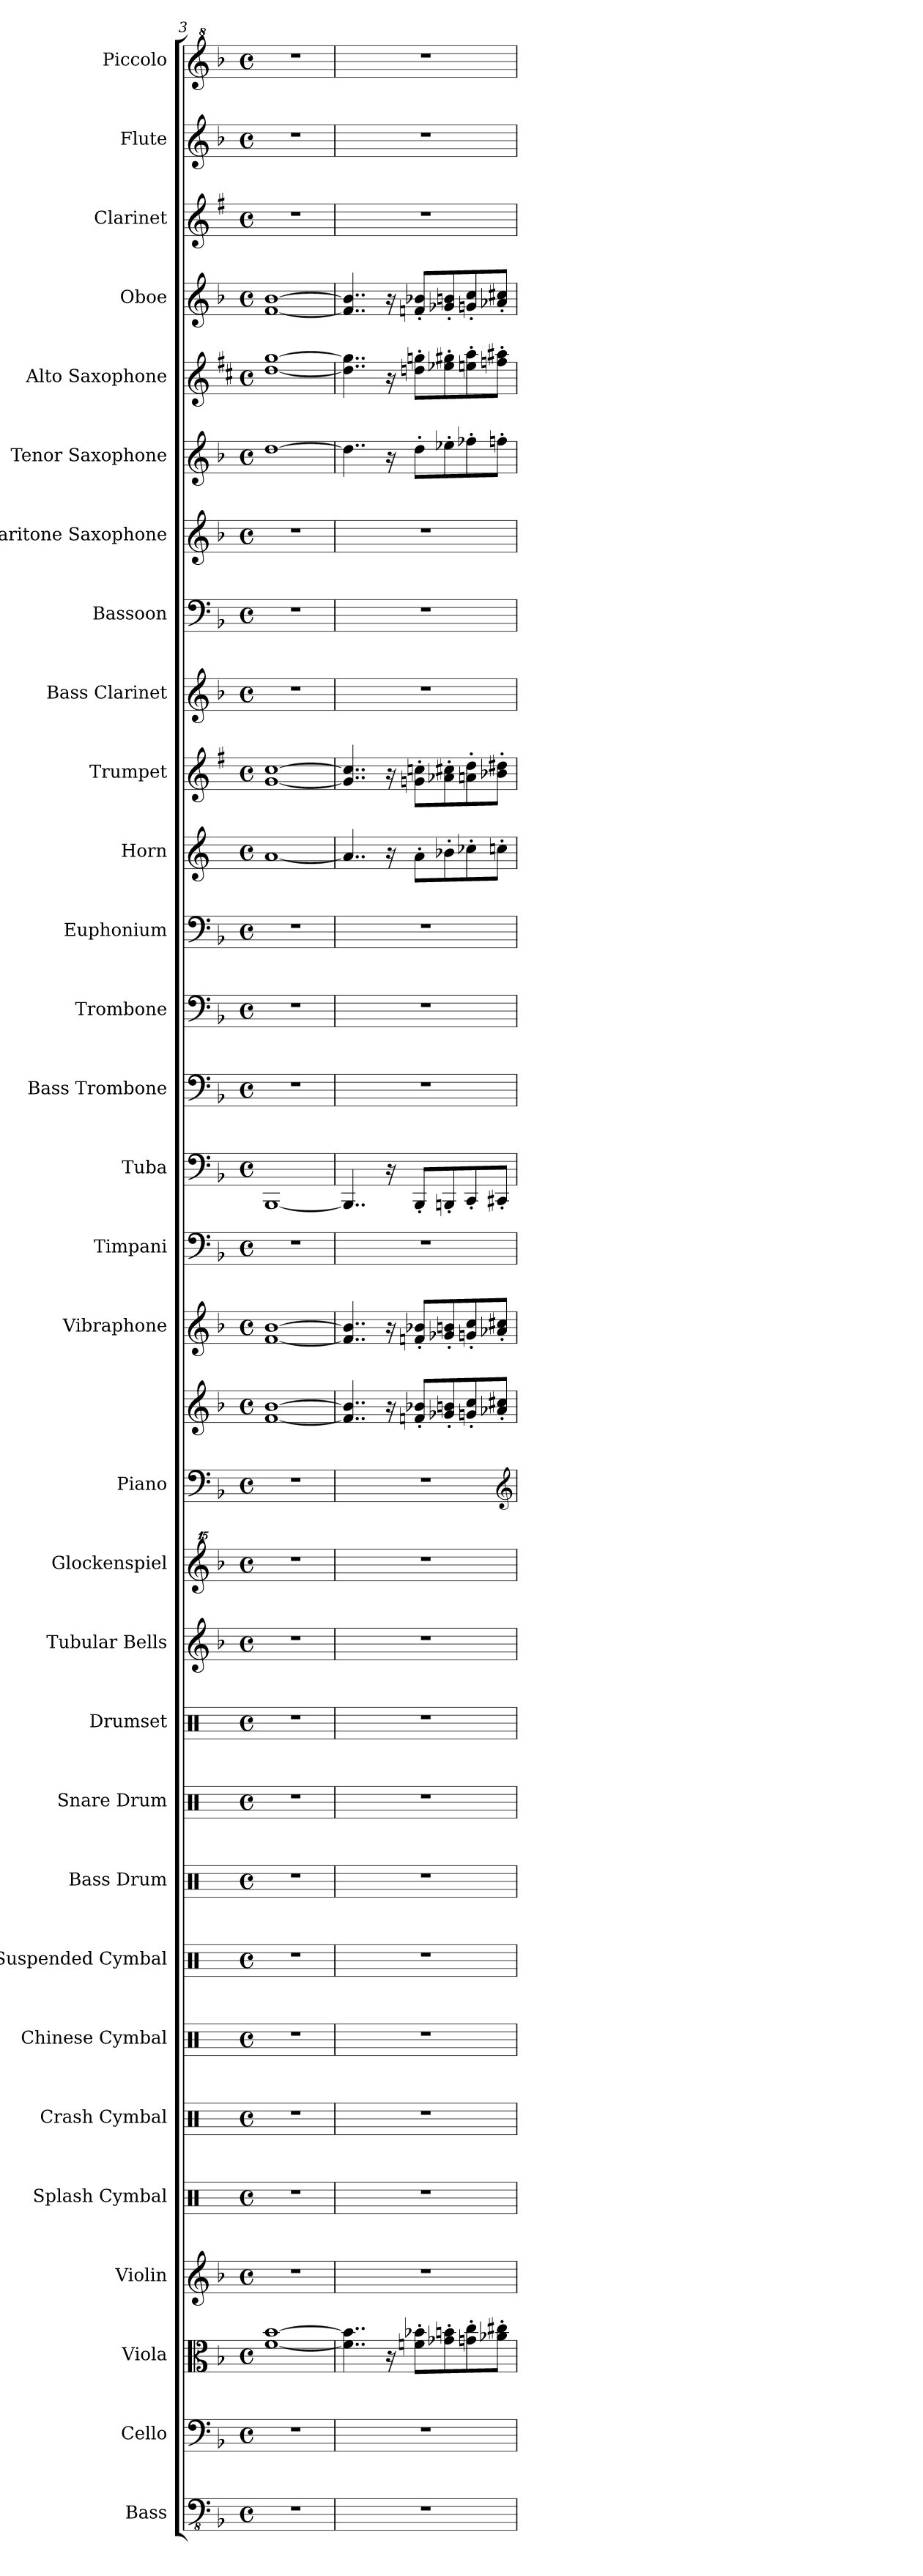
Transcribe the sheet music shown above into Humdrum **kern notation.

**kern	**kern	**kern	**kern	**kern	**kern	**kern	**kern	**kern	**kern	**kern	**kern	**kern	**kern	**kern	**kern	**kern	**kern	**kern	**kern	**kern	**kern	**kern	**kern	**kern	**kern	**kern	**kern	**kern	**kern	**kern	**kern
*part31	*part30	*part29	*part28	*part27	*part26	*part25	*part24	*part23	*part22	*part21	*part20	*part19	*part18	*part18	*part17	*part16	*part15	*part14	*part13	*part12	*part11	*part10	*part9	*part8	*part7	*part6	*part5	*part4	*part3	*part2	*part1
*staff32	*staff31	*staff30	*staff29	*staff28	*staff27	*staff26	*staff25	*staff24	*staff23	*staff22	*staff21	*staff20	*staff19	*staff18	*staff17	*staff16	*staff15	*staff14	*staff13	*staff12	*staff11	*staff10	*staff9	*staff8	*staff7	*staff6	*staff5	*staff4	*staff3	*staff2	*staff1
*I"Bass	*I"Cello	*I"Viola	*I"Violin	*I"Splash Cymbal	*I"Crash Cymbal	*I"Chinese Cymbal	*I"Suspended Cymbal	*I"Bass Drum	*I"Snare Drum	*I"Drumset	*I"Tubular Bells	*I"Glockenspiel	*I"Piano	*	*I"Vibraphone	*I"Timpani	*I"Tuba	*I"Bass Trombone	*I"Trombone	*I"Euphonium	*I"Horn	*I"Trumpet	*I"Bass Clarinet	*I"Bassoon	*I"Baritone Saxophone	*I"Tenor Saxophone	*I"Alto Saxophone	*I"Oboe	*I"Clarinet	*I"Flute	*I"Piccolo
*I'Bs.	*I'Clo.	*I'Vla.	*I'Vln.	*I'Sp. Cym.	*I'Cr. Cym.	*I'Ch. Cym.	*I'Sus. Cym.	*I'B. Dr.	*I'Sn. Dr.	*I'Drs.	*I'Tu. Be.	*I'Glk.	*I'Pno.	*	*I'Vib.	*I'Timp.	*I'Tu.	*I'B. Trb.	*I'Trb.	*I'Eu.	*I'Hn.	*I'Tpt.	*I'B. Cl.	*I'Bsn.	*I'Bar. Sax.	*I'T. Sax.	*I'A. Sax.	*I'Ob.	*I'Cl.	*I'Fl.	*I'Picc.
*clefFv4	*clefF4	*clefC3	*clefG2	*clefX	*clefX	*clefX	*clefX	*clefX	*clefX	*clefX	*clefG2	*clefG^^2	*clefF4	*clefG2	*clefG2	*clefF4	*clefF4	*clefF4	*clefF4	*clefF4	*clefG2	*clefG2	*clefG2	*clefF4	*clefG2	*clefG2	*clefG2	*clefG2	*clefG2	*clefG2	*clefG^2
*	*	*	*	*	*	*	*	*	*	*	*	*	*	*	*	*	*	*	*	*	*ITrd4c7	*ITrd1c2	*ITrd8c14	*	*ITrd12c21	*ITrd8c14	*ITrd5c9	*	*ITrd1c2	*	*ITrd-7c-12
*k[b-]	*k[b-]	*k[b-]	*k[b-]	*k[]	*k[]	*k[]	*k[]	*k[]	*k[]	*k[]	*k[b-]	*k[b-]	*k[b-]	*k[b-]	*k[b-]	*k[b-]	*k[b-]	*k[b-]	*k[b-]	*k[b-]	*k[b-]	*k[b-]	*k[b-]	*k[b-]	*k[b-]	*k[b-]	*k[b-]	*k[b-]	*k[b-]	*k[b-]	*k[b-]
*F:	*F:	*F:	*F:	*C:	*C:	*C:	*C:	*C:	*C:	*C:	*F:	*F:	*F:	*F:	*F:	*F:	*F:	*F:	*F:	*F:	*F:	*F:	*F:	*F:	*F:	*F:	*F:	*F:	*F:	*F:	*F:
*M4/4	*M4/4	*M4/4	*M4/4	*M4/4	*M4/4	*M4/4	*M4/4	*M4/4	*M4/4	*M4/4	*M4/4	*M4/4	*M4/4	*M4/4	*M4/4	*M4/4	*M4/4	*M4/4	*M4/4	*M4/4	*M4/4	*M4/4	*M4/4	*M4/4	*M4/4	*M4/4	*M4/4	*M4/4	*M4/4	*M4/4	*M4/4
*met(c)	*met(c)	*met(c)	*met(c)	*met(c)	*met(c)	*met(c)	*met(c)	*met(c)	*met(c)	*met(c)	*met(c)	*met(c)	*met(c)	*met(c)	*met(c)	*met(c)	*met(c)	*met(c)	*met(c)	*met(c)	*met(c)	*met(c)	*met(c)	*met(c)	*met(c)	*met(c)	*met(c)	*met(c)	*met(c)	*met(c)	*met(c)
=3	=3	=3	=3	=3	=3	=3	=3	=3	=3	=3	=3	=3	=3	=3	=3	=3	=3	=3	=3	=3	=3	=3	=3	=3	=3	=3	=3	=3	=3	=3	=3
1r	1r	[1f [1b-	1r	1r	1r	1r	1r	1r	1r	1r	1r	1r	1r	[1f [1b-	[1f [1b-	1r	[1BBB-	1r	1r	1r	[1d	[1f [1b-	1r	1r	1r	[1d	[1f [1b-	[1f [1b-	1r	1r	1r
=4	=4	=4	=4	=4	=4	=4	=4	=4	=4	=4	=4	=4	=4	=4	=4	=4	=4	=4	=4	=4	=4	=4	=4	=4	=4	=4	=4	=4	=4	=4	=4
1r	1r	4..f\] 4..b-\]	1r	1r	1r	1r	1r	1r	1r	1r	1r	1r	1r	4..f/] 4..b-/]	4..f/] 4..b-/]	1r	4..BBB-/]	1r	1r	1r	4..d/]	4..f/] 4..b-/]	1r	1r	1r	4..d\]	4..f\] 4..b-\]	4..f/] 4..b-/]	1r	1r	1r
.	.	16r	.	.	.	.	.	.	.	.	.	.	.	16r	16r	.	16r	.	.	.	16r	16r	.	.	.	16r	16r	16r	.	.	.
.	.	8fn\' 8b-X\'L	.	.	.	.	.	.	.	.	.	.	.	8fn/' 8b-X/'L	8fn/' 8b-X/'L	.	8BBB-'/L	.	.	.	8d'\L	8fn\' 8b-X\'L	.	.	.	8d'\L	8fn\' 8b-X\'L	8fn/' 8b-X/'L	.	.	.
.	.	8g-X\' 8bn\'	.	.	.	.	.	.	.	.	.	.	.	8g-X/' 8bn/'	8g-X/' 8bn/'	.	8BBBn'/	.	.	.	8e-X'\	8g-X\' 8bn\'	.	.	.	8e-X'\	8g-X\' 8bn\'	8g-X/' 8bn/'	.	.	.
.	.	8gn\' 8cc\'	.	.	.	.	.	.	.	.	.	.	.	8gn/' 8cc/'	8gn/' 8cc/'	.	8CC'/	.	.	.	8f-X'\	8gn\' 8cc\'	.	.	.	8f-X'\	8gn\' 8cc\'	8gn/' 8cc/'	.	.	.
.	.	8a-X\' 8cc#X\'J	.	.	.	.	.	.	.	.	.	.	.	8a-X/' 8cc#X/'J	8a-X/' 8cc#X/'J	.	8CC#X'/J	.	.	.	8fn'\J	8a-X\' 8cc#X\'J	.	.	.	8fn'\J	8a-X\' 8cc#X\'J	8a-X/' 8cc#X/'J	.	.	.
*	*	*	*	*	*	*	*	*	*	*	*	*	*clefG2	*	*	*	*	*	*	*	*	*	*	*	*	*	*	*	*	*	*
=	=	=	=	=	=	=	=	=	=	=	=	=	=	=	=	=	=	=	=	=	=	=	=	=	=	=	=	=	=	=	=
*-	*-	*-	*-	*-	*-	*-	*-	*-	*-	*-	*-	*-	*-	*-	*-	*-	*-	*-	*-	*-	*-	*-	*-	*-	*-	*-	*-	*-	*-	*-	*-
